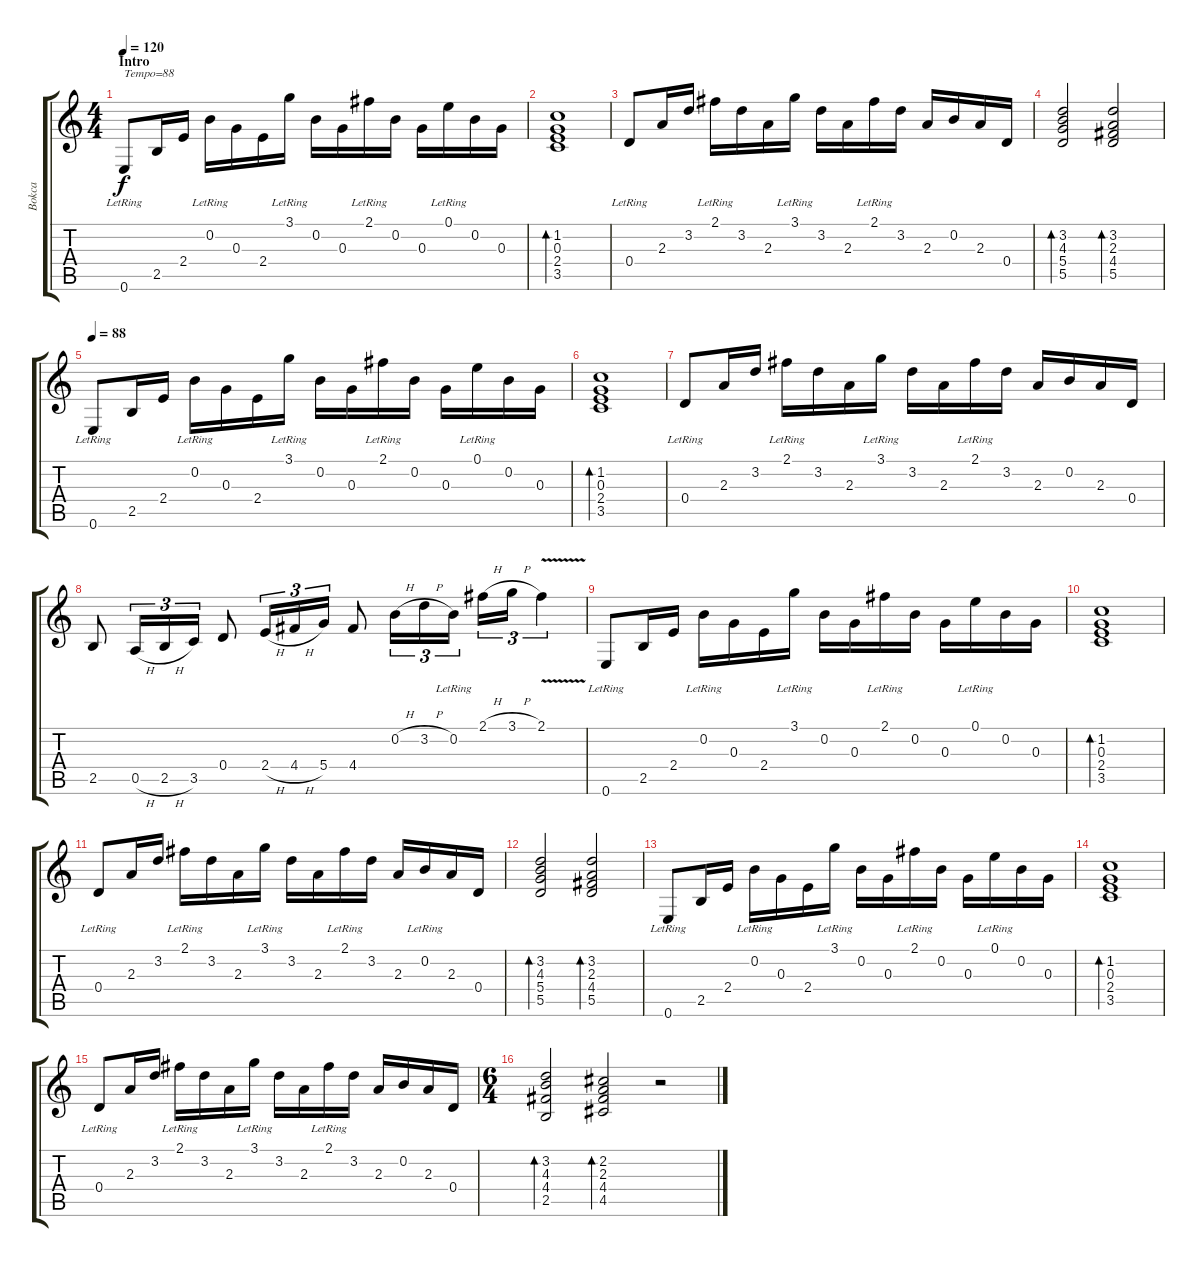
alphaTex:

\track ("Bokca" "Bokca") {instrument acousticguitarnylon}
\staff {score tabs}
\tuning (E4 B3 G3 D3 A2 E2) {hide}
\ts (4 4)
\section ("" "Intro")
\tempo 120
\tempo 88
\tempo 120
\clef g2
\ks c
0.6{lr}.8{txt "Tempo=88" dy f instrument acousticguitarnylon} 2.5.16 2.4.16 0.2{lr}.16 0.3.16 2.4.16 3.1{lr}.16 0.2.16 0.3.16 2.1{lr}.16 0.2.16 0.3.16 0.1{lr}.16 0.2.16 0.3.16 |
(1.2 0.3 2.4 3.5).1{bd 240} |
0.4{lr}.8 2.3.16 3.2.16 2.1{lr}.16 3.2.16 2.3.16 3.1{lr}.16 3.2.16 2.3.16 2.1{lr}.16 3.2.16 2.3.16 0.2.16 2.3.16 0.4.16 |
(3.2 4.3 5.4 5.5).2{bd 240} (3.2 2.3 4.4 5.5).2{bd 240} |
\tempo 88
0.6{lr}.8 2.5.16 2.4.16 0.2{lr}.16 0.3.16 2.4.16 3.1{lr}.16 0.2.16 0.3.16 2.1{lr}.16 0.2.16 0.3.16 0.1{lr}.16 0.2.16 0.3.16 |
(1.2 0.3 2.4 3.5).1{bd 240} |
0.4{lr}.8 2.3.16 3.2.16 2.1{lr}.16 3.2.16 2.3.16 3.1{lr}.16 3.2.16 2.3.16 2.1{lr}.16 3.2.16 2.3.16 0.2.16 2.3.16 0.4.16 |
2.5.8 0.5{h}.16{tu (3 2)} 2.5{h}.16{tu (3 2)} 3.5.16{tu (3 2)} 0.4.8 2.4{h}.16{tu (3 2)} 4.4{h}.16{tu (3 2)} 5.4.16{tu (3 2)} 4.4.8 0.2{h}.16{tu (3 2)} 3.2{h}.16{tu (3 2)} 0.2{lr}.16{tu (3 2)} 2.1{h}.16{tu (3 2)} 3.1{h}.16{tu (3 2)} 2.1{v}.4{tu (3 2)} |
0.6{lr}.8 2.5.16 2.4.16 0.2{lr}.16 0.3.16 2.4.16 3.1{lr}.16 0.2.16 0.3.16 2.1{lr}.16 0.2.16 0.3.16 0.1{lr}.16 0.2.16 0.3.16 |
(1.2 0.3 2.4 3.5).1{bd 240} |
0.4{lr}.8 2.3.16 3.2.16 2.1{lr}.16 3.2.16 2.3.16 3.1{lr}.16 3.2.16 2.3.16 2.1{lr}.16 3.2.16 2.3.16 0.2{lr}.16 2.3.16 0.4.16 |
(3.2 4.3 5.4 5.5).2{bd 240} (3.2 2.3 4.4 5.5).2{bd 240} |
0.6{lr}.8 2.5.16 2.4.16 0.2{lr}.16 0.3.16 2.4.16 3.1{lr}.16 0.2.16 0.3.16 2.1{lr}.16 0.2.16 0.3.16 0.1{lr}.16 0.2.16 0.3.16 |
(1.2 0.3 2.4 3.5).1{bd 240} |
0.4{lr}.8 2.3.16 3.2.16 2.1{lr}.16 3.2.16 2.3.16 3.1{lr}.16 3.2.16 2.3.16 2.1{lr}.16 3.2.16 2.3.16 0.2.16 2.3.16 0.4.16 |
\ts (6 4)
(3.2 4.3 4.4 2.5).2{bd 240} (2.2 2.3 4.4 4.5).2{bd 240} r.2
